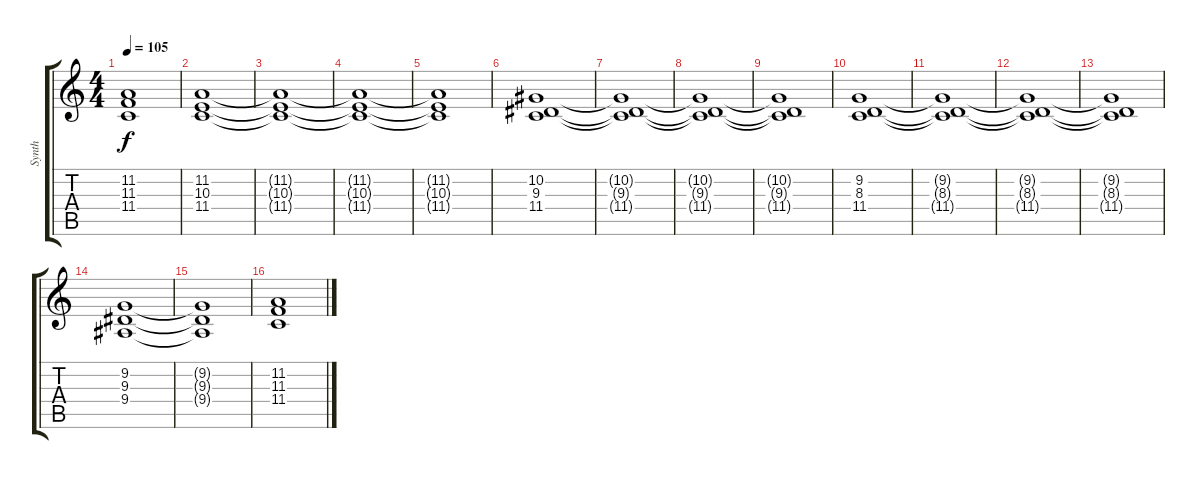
\track ("Synth" "Synth") {instrument stringensemble1}
\staff {score tabs}
\tuning (Eb4 Bb3 Gb3 Db3 Ab2 Db2) {hide}
\ts (4 4)
\tempo 105
\clef g2
\ks c
(11.2{t} 11.3{t} 11.4{t}).1{dy f} |
(11.2 10.3 11.4).1 |
(11.2{t} 10.3{t} 11.4{t}).1 |
(11.2{t} 10.3{t} 11.4{t}).1 |
(11.2{t} 10.3{t} 11.4{t}).1 |
(10.2 9.3 11.4).1 |
(10.2{t} 9.3{t} 11.4{t}).1 |
(10.2{t} 9.3{t} 11.4{t}).1 |
(10.2{t} 9.3{t} 11.4{t}).1 |
(9.2 8.3 11.4).1 |
(9.2{t} 8.3{t} 11.4{t}).1 |
(9.2{t} 8.3{t} 11.4{t}).1 |
(9.2{t} 8.3{t} 11.4{t}).1 |
(9.2 9.3 9.4).1 |
(9.2{t} 9.3{t} 9.4{t}).1 |
(11.2 11.3 11.4).1
